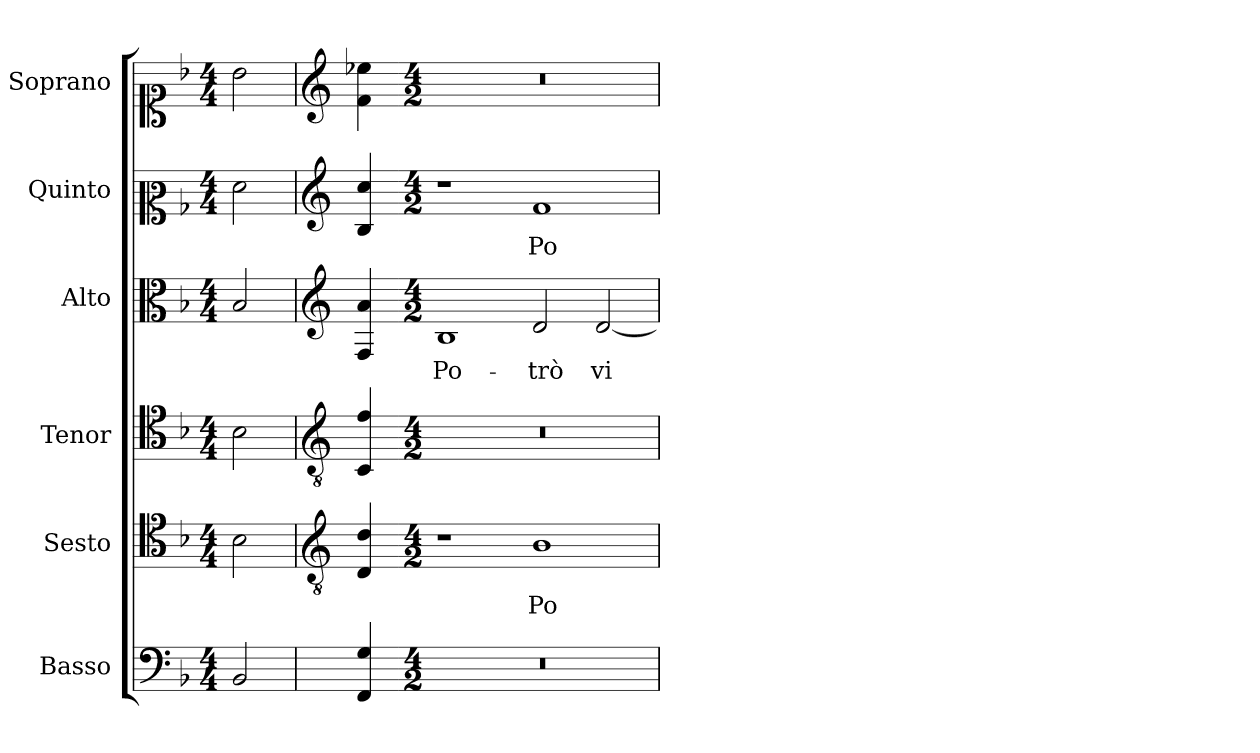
**kern	**kern	**text	**kern	**kern	**text	**kern	**text	**kern
*part6	*part5	*part5	*part4	*part3	*part3	*part2	*part2	*part1
*staff6	*staff5	*staff5	*staff4	*staff3	*staff3	*staff2	*staff2	*staff1
*I"Basso	*I"Sesto	*	*I"Tenor	*I"Alto	*	*I"Quinto	*	*I"Soprano
*	*I'T.	*	*I'T.	*I'A.	*	*	*	*I'Sop.
!!LO:PB:g=z
*clefF4	*clefC4	*	*clefC4	*clefC3	*	*clefC2	*	*clefC1
*	*ITrd7c12	*	*ITrd7c12	*	*	*	*	*
*k[b-]	*k[b-]	*	*k[b-]	*k[b-]	*	*k[b-]	*	*k[b-]
*F:	*F:	*	*F:	*F:	*	*F:	*	*F:
*M4/4	*M4/4	*	*M4/4	*M4/4	*	*M4/4	*	*M4/4
=1	=1	=1	=1	=1	=1	=1	=1	=1
!LO:N:head=open	!LO:N:head=open	!	!LO:N:head=open	!LO:N:head=open	!	!LO:N:head=open	!	!LO:N:head=open
2BB-i/	2BB-i\	.	2BB-i\	2B-i/	.	2fi\	.	2b-i\
=2	=2	=2	=2	=2	=2	=2	=2	=2
*	*clefGv2	*	*clefGv2	*clefG2	*	*clefG2	*	*clefG2
4FFi/ 4Gi	4DDi/ 4Di	.	4CCi/ 4Fi	4Fi/ 4ai	.	4B-i/ 4cci	.	4fi\ 4ee-Xi
=3-	=3-	=3-	=3-	=3-	=3-	=3-	=3-	=3-
*M4/2	*M4/2	*	*M4/2	*M4/2	*	*M4/2	*	*M4/2
!LO:N:vis=1	!	!	!LO:N:vis=1	!	!	!	!	!
!	!	!	!	!	!LO:LY:b:color=#000000	!	!	!LO:N:vis=1
0r	1r	.	0r	1B-i	Po-	1r	.	0r
!	!	!LO:LY:b:color=#000000	!	!	!	!	!	!
!	!	!	!	!	!LO:LY:b:color=#000000	!	!	!
!	!	!	!	!	!	!	!LO:LY:b:color=#000000	!
.	1BB-i	Po-	.	2di/	-trò	1fi	Po-	.
!	!	!	!	!	!LO:LY:b:color=#000000	!	!	!
.	.	.	.	[2di/	vi-	.	.	.
=	=	=	=	=	=	=	=	=
*-	*-	*-	*-	*-	*-	*-	*-	*-
